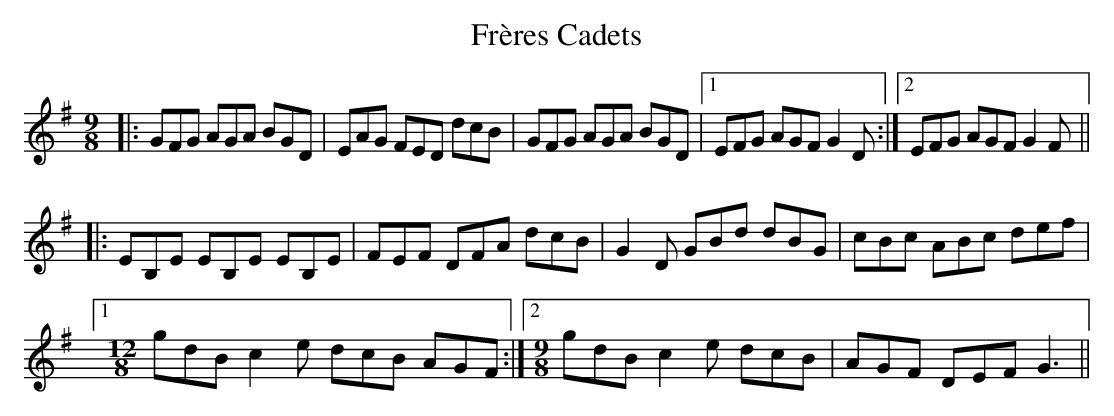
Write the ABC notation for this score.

X:1
T: Frères Cadets
M: 9/8
L: 1/8
K: Gmaj
|:GFG AGA BGD|EAG FED dcB|GFG AGA BGD|1 EFG AGF G2 D:|2 EFG AGF G2 F||
|:EB,E EB,E EB,E|FEF DFA dcB|G2 D GBd dBG|cBc ABc def|
[1[M:12/8] gdB c2 e dcB AGF:|2 [M:9/8] gdB c2 e dcB|AGF DEF G3||
